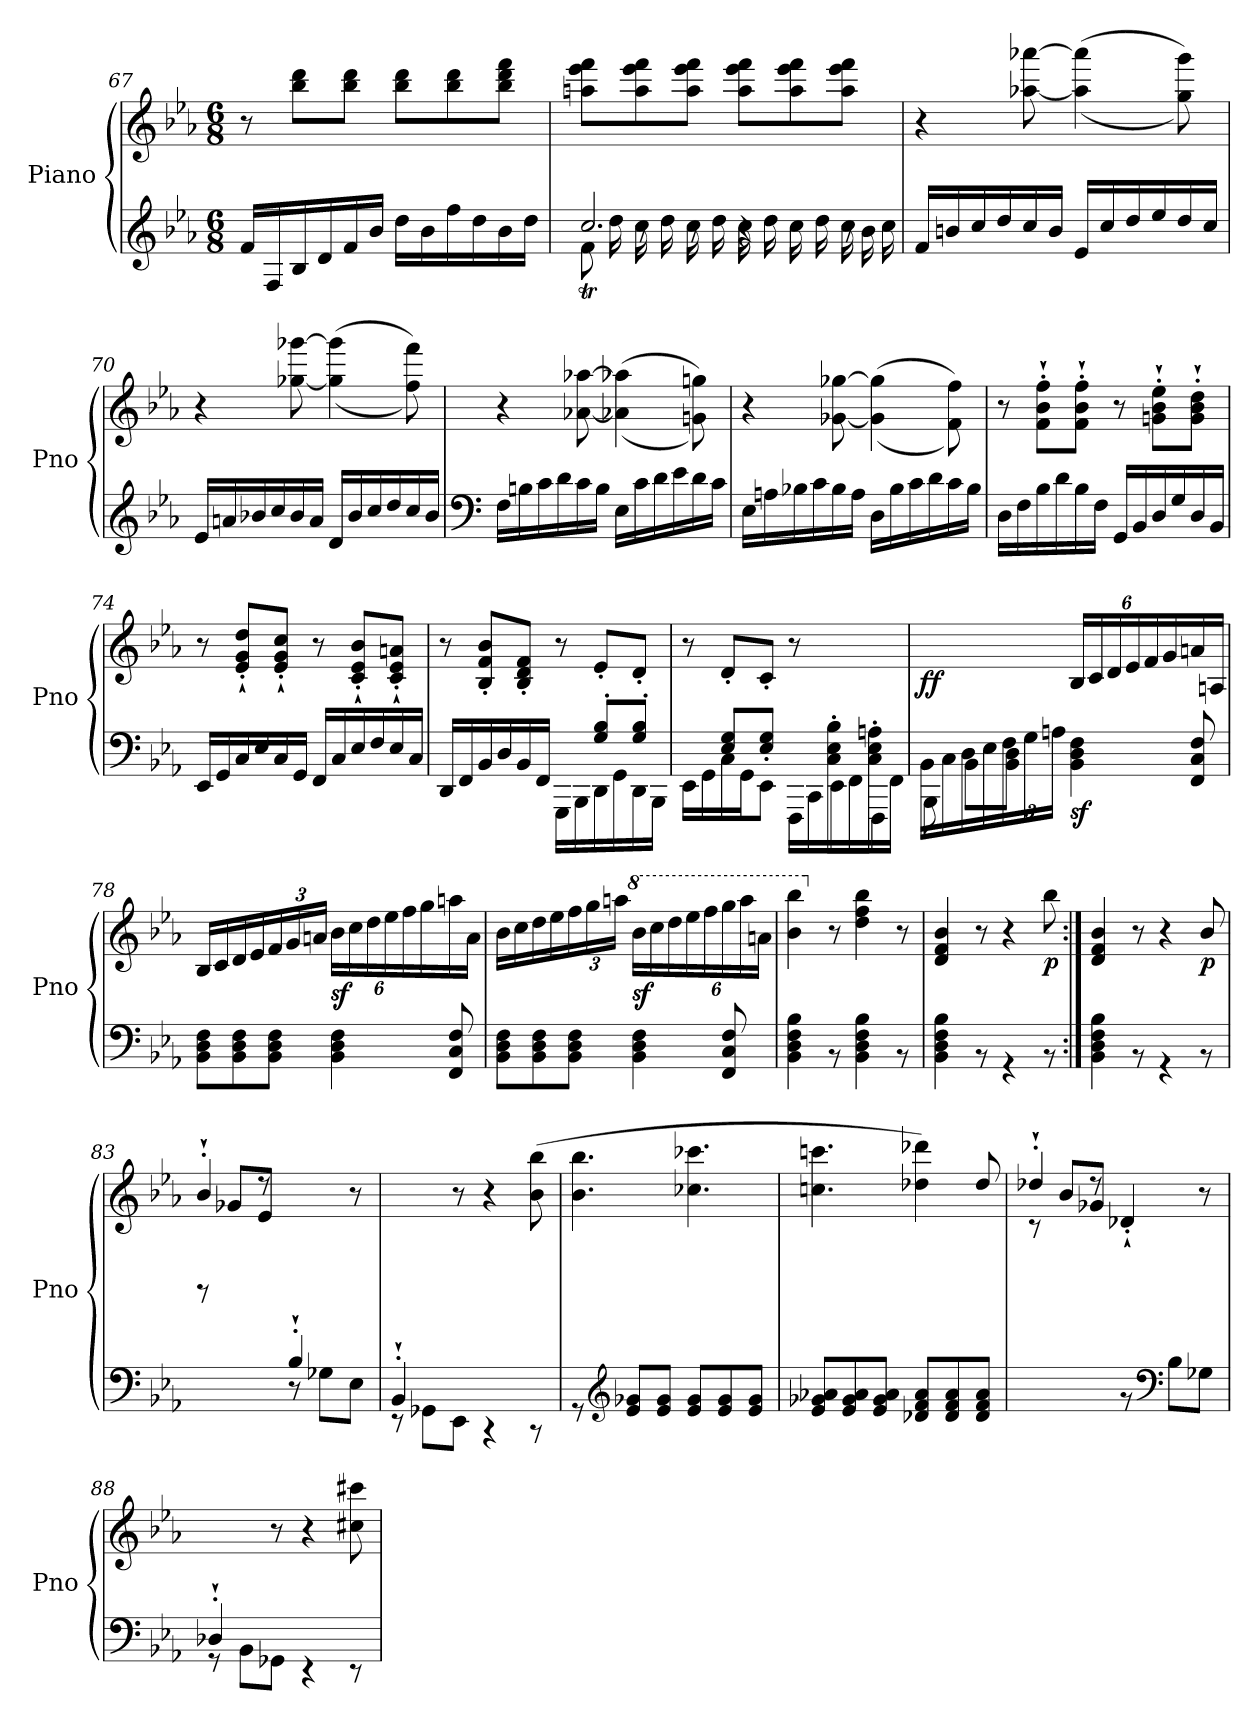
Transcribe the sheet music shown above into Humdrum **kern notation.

**kern	**kern	**dynam
*part1	*part1	*part1
*staff2	*staff1	*staff1/2
*I"Piano	*	*
*I'Pno	*	*
!!LO:PB:g=z
*clefG2	*clefG2	*
*k[b-e-a-]	*k[b-e-a-]	*
*M6/8	*M6/8	*
=67	=67	=67
*^	*	*
2.ryy	16f/LL	8r	.
.	16F/	.	.
.	16B-/	8bb-\ 8ddd\L	.
.	16d/	.	.
.	16f/	8bb-\ 8ddd\J	.
.	16b-/JJ	.	.
.	16dd\LL	8bb-\ 8ddd\L	.
.	16b-\	.	.
.	16ff\	8bb-\ 8ddd\	.
.	16dd\	.	.
.	16b-\	8bb-\ 8ddd\ 8fff\J	.
.	16dd\JJ	.	.
=68	=68	=68	=68
*^	*^	*	*
2.ryy	2.ccT/	8f\	16ryy	8aan\ 8eee-\ 8fff\L	.
.	.	.	16dd	.	.
.	.	8r	16cc	8aa\ 8eee-\ 8fff\	.
.	.	.	16dd	.	.
.	.	8r	16cc	8aa\ 8eee-\ 8fff\J	.
.	.	.	16dd	.	.
.	.	4r	16cc	8aa\ 8eee-\ 8fff\L	.
.	.	.	16dd	.	.
.	.	.	16cc	8aa\ 8eee-\ 8fff\	.
.	.	.	16dd	.	.
*	*	*	*Xtuplet	*	*
.	.	8r	24cc	8aa\ 8eee-\ 8fff\J	.
.	.	.	24b-	.	.
.	.	.	24cc	.	.
=69	=69	=69	=69	=69	=69
!	!	!	!	!	!LO:DY:b
*	*v	*v	*v	*	*
2.ryy	16f/LL	4r	other-dynamics
.	16bn/	.	.
.	16cc/	.	.
.	16dd/	.	.
.	16cc/	[8aa-X\ [8aaa-X\	.
.	16b/JJ	.	.
.	16e-/LL	((4aa-\] 4aaa-\]	.
.	16cc/	.	.
.	16dd/	.	.
.	16ee-/	.	.
.	16dd/	8gg\ 8ggg\))	.
.	16cc/JJ	.	.
!!LO:LB:g=z
=70	=70	=70	=70
2.ryy	16e-/LL	4r	.
.	16an/	.	.
.	16b-X/	.	.
.	16cc/	.	.
.	16b-/	[8gg-X\ [8ggg-X\	.
.	16a/JJ	.	.
.	16d/LL	((4gg-\] 4ggg-\]	.
.	16b-/	.	.
.	16cc/	.	.
.	16dd/	.	.
.	16cc/	8ff\ 8fff\))	.
.	16b-/JJ	.	.
!!LO:LB:g=z
=71	=71	=71	=71
*clefF4	*	*	*
2.ryy	16F\LL	4r	.
.	16Bn\	.	.
.	16c\	.	.
.	16d\	.	.
.	16c\	[8a-X\ [8aa-X\	.
.	16B\JJ	.	.
.	16E-\LL	((4a-X\] 4aa-X\]	.
.	16c\	.	.
.	16d\	.	.
.	16e-\	.	.
.	16d\	8gn\ 8ggn\))	.
.	16c\JJ	.	.
=72	=72	=72	=72
2.ryy	16E-\LL	4r	.
.	16An\	.	.
.	16B-X\	.	.
.	16c\	.	.
.	16B-\	[8g-X\ [8gg-X\	.
.	16A\JJ	.	.
.	16D\LL	((4g-\] 4gg-\]	.
.	16B-\	.	.
.	16c\	.	.
.	16d\	.	.
.	16c\	8f\ 8ff\))	.
.	16B-\JJ	.	.
=73	=73	=73	=73
2.ryy	16D\LL	8r	.
.	16F\	.	.
.	16B-\	8f\'` 8b-\'` 8ff\'`L	.
.	16d\	.	.
.	16B-\	8f\'` 8b-\'` 8ff\'`J	.
.	16F\JJ	.	.
.	16GG/LL	8r	.
.	16BB-/	.	.
.	16D/	8gn\'` 8b-\'` 8ee-\'`L	.
.	16G/	.	.
.	16D/	8g\'` 8b-\'` 8dd\'`J	.
.	16BB-/JJ	.	.
!!LO:LB:g=z
=74	=74	=74	=74
2.ryy	16EE-/LL	8r	.
.	16GG/	.	.
.	16C/	8e-/'` 8g/'` 8dd/'`L	.
.	16E-/	.	.
.	16C/	8e-/'` 8g/'` 8cc/'`J	.
.	16GG/JJ	.	.
.	16FF/LL	8r	.
.	16C/	.	.
.	16E-/	8c/'` 8e-/'` 8b-/'`L	.
.	16F/	.	.
.	16E-/	8c/'` 8e-/'` 8an/'`J	.
.	16C/JJ	.	.
!!LO:LB:g=z
=75	=75	=75	=75
2ryy	16DD/LL	8r	.
.	16FF/	.	.
.	16BB-/	8B-/' 8f/' 8b-/'L	.
.	16D/	.	.
.	16BB-/	8B-/' 8d/' 8f/'J	.
.	16FF/JJ	.	.
.	16GGG\LL	8r	.
.	16BBB-\	.	.
8G/' 8B-/'L	16DD\	8e-'/L	.
.	16GG\	.	.
8G/' 8B-/'J	16DD\	8d'/J	.
.	16BBB-\JJ	.	.
=76	=76	=76	=76
*	*^	*	*
2ryy	8ryy	16EE-\LL	8r	.
.	.	16GG\	.	.
.	8E-/' 8G/'L	16C\	8d'/L	.
.	.	16GG\J	.	.
.	8E-/' 8G/'J	8EE-\J	8c'/J	.
.	4.ryy	16FFF\LL	8r	.
.	.	16CC\	.	.
8C\' 8E-\' 8B-\'L	.	16EE-\	4ryy	.
.	.	16FF\	.	.
8C\' 8E-\' 8An\'J	.	16FFF\	.	.
.	.	16FF\JJ	.	.
=77	=77	=77	=77	=77
!	!	!	!	!LO:DY:b
16BB-\LL	2.ryy	8BBB-\	4.ryy	ff
16C\	.	.	.	.
16D\	.	8BB-\L	.	.
16E-\	.	.	.	.
*tuplet	*	*	*	*
*Xbrackettup	*	*	*	*
24F\	.	8BB-\ 8D\J	.	.
24G\	.	.	.	.
24An\JJ	.	.	.	.
*	*	*	*Xbrackettup	*
!	!	!	!	!LO:DY:b=2
4.ryy	.	4BB-\ 4D\ 4F\	24B-/LL	sf
.	.	.	24c/	.
.	.	.	24d/	.
.	.	.	24e-/	.
.	.	.	24f/	.
.	.	.	24g/	.
.	.	8FF/ 8C/ 8F/	16an/	.
.	.	.	16An/JJ	.
*	*v	*v	*	*
!!LO:LB:g=z
=78	=78	=78	=78
2.ryy	8BB-\ 8D\ 8F\L	16B-/LL	.
.	.	16c/	.
.	8BB-\ 8D\ 8F\	16d/	.
.	.	16e-/	.
.	8BB-\ 8D\ 8F\J	24f/	.
.	.	24g/	.
.	.	24an/JJ	.
!	!	!	!LO:DY:a=2
.	4BB-\ 4D\ 4F\	24b-\LL	sf
.	.	24cc\	.
.	.	24dd\	.
.	.	24ee-\	.
.	.	24ff\	.
.	.	24gg\	.
.	8FF/ 8C/ 8F/	16aan\	.
.	.	16a\JJ	.
=79	=79	=79	=79
2.ryy	8BB-\ 8D\ 8F\L	16b-\LL	.
.	.	16cc\	.
.	8BB-\ 8D\ 8F\	16dd\	.
.	.	16ee-\	.
.	8BB-\ 8D\ 8F\J	24ff\	.
.	.	24gg\	.
.	.	24aan\JJ	.
*	*	*8va	*
!	!	!	!LO:DY:a=2
.	4BB-\ 4D\ 4F\	16bb-\LL	sf
.	.	16ccc\	.
.	.	24ddd\	.
.	.	24eee-\	.
.	.	24fff\	.
.	8FF/ 8C/ 8F/	24ggg\	.
.	.	24aaa\	.
.	.	24aan\JJ	.
=80	=80	=80	=80
2.ryy	4BB-\ 4D\ 4F\ 4B-\	4bb-\ 4bbb-\	.
*	*	*X8va	*
.	8r	8r	.
.	4BB-\ 4D\ 4F\ 4B-\	4dd\ 4ff\ 4bb-\	.
.	8r	8r	.
=81	=81	=81	=81
2.ryy	4BB-\ 4D\ 4F\ 4B-\	4d/ 4f/ 4b-/	.
.	8r	8r	.
.	4r	4r	.
!	!	!	!LO:DY:b
.	8r	8bb-\	p
!!LO:PB:g=z
=82:|!	=82:|!	=82:|!	=82:|!
2.ryy	4BB-\ 4D\ 4F\ 4B-\	4d/ 4f/ 4b-/	.
.	8r	8r	.
.	4r	4r	.
!	!	!	!LO:DY:b
.	8r	8b-/	p
=83	=83	=83	=83
*	*^	*^	*
4.ryy	2.ryy	8raa	4b-'`/	8ryy	.
.	.	4ryy	.	8g-X/L	.
.	.	.	8r	8e-/J	.
4B-'`/	.	8r	4ryy	4.ryy	.
.	.	8G-X\L	.	.	.
8ryy	.	8E-\J	8r	.	.
*	*	*	*v	*v	*
=84	=84	=84	=84	=84
4BB-'`/	2.ryy	8rEE	4ryy	.
.	.	8GG-X\L	.	.
2ryy	.	8EE-\J	8r	.
.	.	4r	4r	.
.	.	8r	(8b-\ 8bb-\	.
*	*v	*v	*	*
=85	=85	=85	=85
2.ryy	8r	4.b-\ 4.bb-\	.
*clefG2	*	*	*
.	8e-/ 8g-X/L	.	.
.	8e-/ 8g-/J	.	.
.	8e-/ 8g-/L	4.cc-X\ 4.ccc-X\	.
.	8e-/ 8g-/	.	.
.	8e-/ 8g-/J	.	.
=86	=86	=86	=86
2.ryy	8e-/ 8g-X/ 8a-X/L	4.ccn\ 4.cccn\	.
.	8e-/ 8g-/ 8a-/	.	.
.	8e-/ 8g-/ 8a-/J	.	.
.	8d-X/ 8f/ 8a-/L	4dd-X\ 4ddd-X\)	.
.	8d-/ 8f/ 8a-/	.	.
.	8d-/ 8f/ 8a-/J	8dd-/	.
!!LO:LB:g=z
=87	=87	=87	=87
*	*	*^	*
2.ryy	8rdddddd	4dd-X'`/	8ryy	.
.	4ryy	.	8b-/L	.
.	.	8rdd	8g-X/J	.
.	8r	4d-X'`/	4.ryy	.
*clefF4	*	*	*	*
.	8B-\L	.	.	.
.	8G-X\J	8r	.	.
*	*	*v	*v	*
!!LO:LB:g=z
=88	=88	=88	=88
*	*^	*	*
4D-X'`/	2.ryy	8rGG	4ryy	.
.	.	8BB-\L	.	.
2ryy	.	8GG-X\J	8r	.
.	.	4r	4r	.
.	.	8r	8cc#X\ 8ccc#X\	.
*v	*v	*v	*	*
=	=	=
*-	*-	*-
